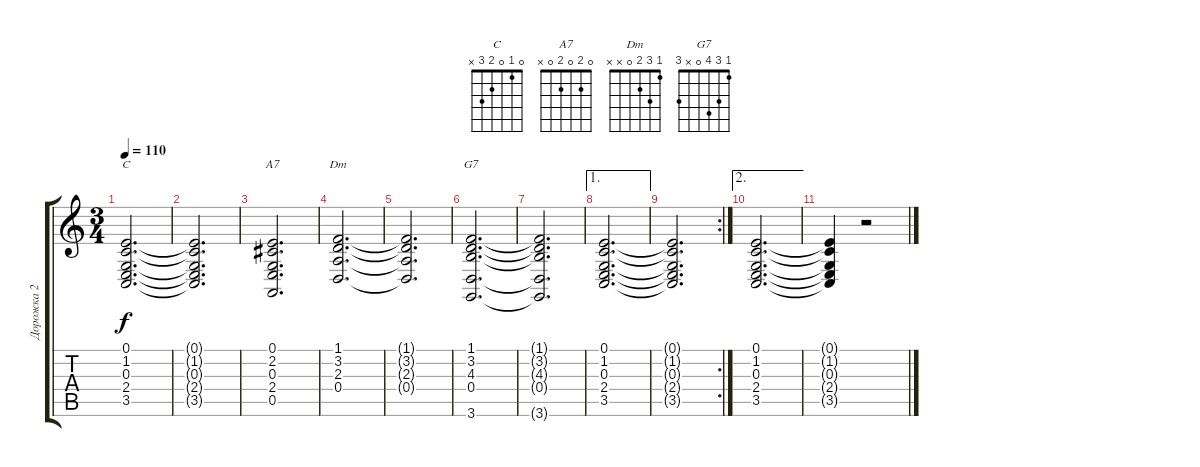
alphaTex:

\track ("Дорожка 2" "Дорожка 2") {instrument stringensemble1}
\staff {score tabs}
\tuning (E4 B3 G3 D3 A2 E2) {hide}
\chord ("C" 0 1 0 2 3 x)
\chord ("A7" 0 2 0 2 0 x)
\chord ("Dm" 1 3 2 0 x x)
\chord ("G7" 1 3 4 0 x 3)
\ts (3 4)
\tempo 110
\clef g2
\ks c
(0.1 1.2 0.3 2.4 3.5).2{d ch "C" dy f} |
(0.1{t} 1.2{t} 0.3{t} 2.4{t} 3.5{t}).2{d} |
(0.1 2.2 0.3 2.4 0.5).2{d ch "A7"} |
(1.1 3.2 2.3 0.4).2{d ch "Dm"} |
(1.1{t} 3.2{t} 2.3{t} 0.4{t}).2{d} |
(1.1 3.2 4.3 0.4 3.6).2{d ch "G7"} |
(1.1{t} 3.2{t} 4.3{t} 0.4{t} 3.6{t}).2{d} |
\ae 1
(0.1 1.2 0.3 2.4 3.5).2{d} |
\rc 2
(0.1{t} 1.2{t} 0.3{t} 2.4{t} 3.5{t}).2{d} |
\ae 2
(0.1 1.2 0.3 2.4 3.5).2{d} |
(0.1{t} 1.2{t} 0.3{t} 2.4{t} 3.5{t}).4 r.2
